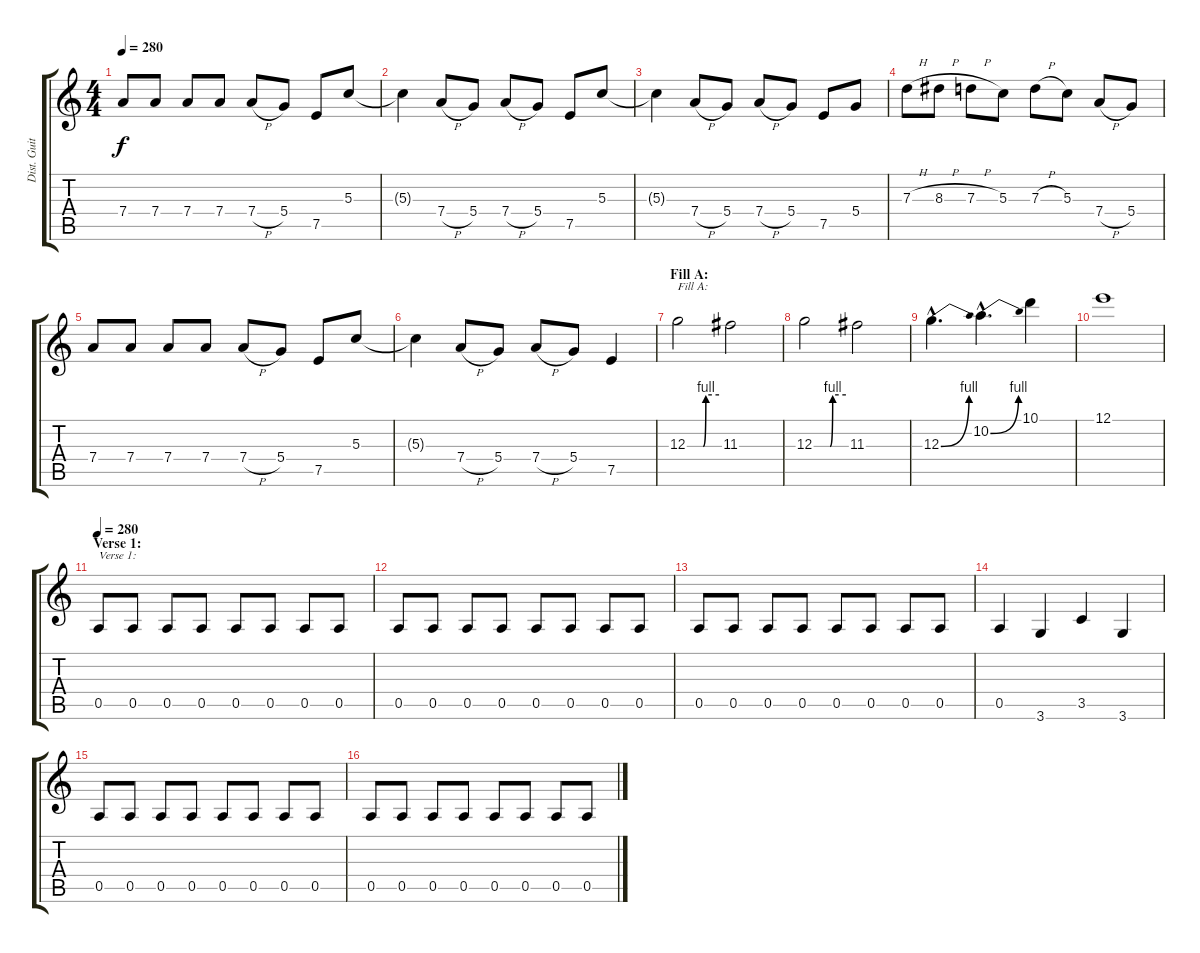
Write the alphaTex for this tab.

\track ("Dist. Guitar 2" "Dist. Guit") {instrument overdrivenguitar}
\staff {score tabs}
\tuning (E4 B3 G3 D3 A2 E2) {hide}
\ts (4 4)
\tempo 280
\clef g2
\ks c
7.4.8{dy f} 7.4.8 7.4.8 7.4.8 7.4{h}.8 5.4.8 7.5.8 5.3.8 |
5.3{t}.4 7.4{h}.8 5.4.8 7.4{h}.8 5.4.8 7.5.8 5.3.8 |
5.3{t}.4 7.4{h}.8 5.4.8 7.4{h}.8 5.4.8 7.5.8 5.4.8 |
7.3{h}.8 8.3{h}.8 7.3{h}.8 5.3.8 7.3{h}.8 5.3.8 7.4{h}.8 5.4.8 |
7.4.8 7.4.8 7.4.8 7.4.8 7.4{h}.8 5.4.8 7.5.8 5.3.8 |
5.3{t}.4 7.4{h}.8 5.4.8 7.4{h}.8 5.4.8 7.5.4 |
\section ("" "Fill A:")
12.3{be (custom 0 0 30 0 35 4 60 4)}.2{txt "Fill A:"} 11.3.2 |
12.3{be (custom 0 0 30 0 35 4 60 4)}.2 11.3.2 |
12.3{be (bend 0 0 60 4) hac}.4{d} 10.2{be (bend 0 0 60 4) hac}.4{d} 10.1.4 |
12.1.1 |
\section ("" "Verse 1:")
\tempo 280
0.5.8{txt "Verse 1:"} 0.5.8 0.5.8 0.5.8 0.5.8 0.5.8 0.5.8 0.5.8 |
0.5.8 0.5.8 0.5.8 0.5.8 0.5.8 0.5.8 0.5.8 0.5.8 |
0.5.8 0.5.8 0.5.8 0.5.8 0.5.8 0.5.8 0.5.8 0.5.8 |
0.5.4 3.6.4 3.5.4 3.6.4 |
0.5.8 0.5.8 0.5.8 0.5.8 0.5.8 0.5.8 0.5.8 0.5.8 |
0.5.8 0.5.8 0.5.8 0.5.8 0.5.8 0.5.8 0.5.8 0.5.8
